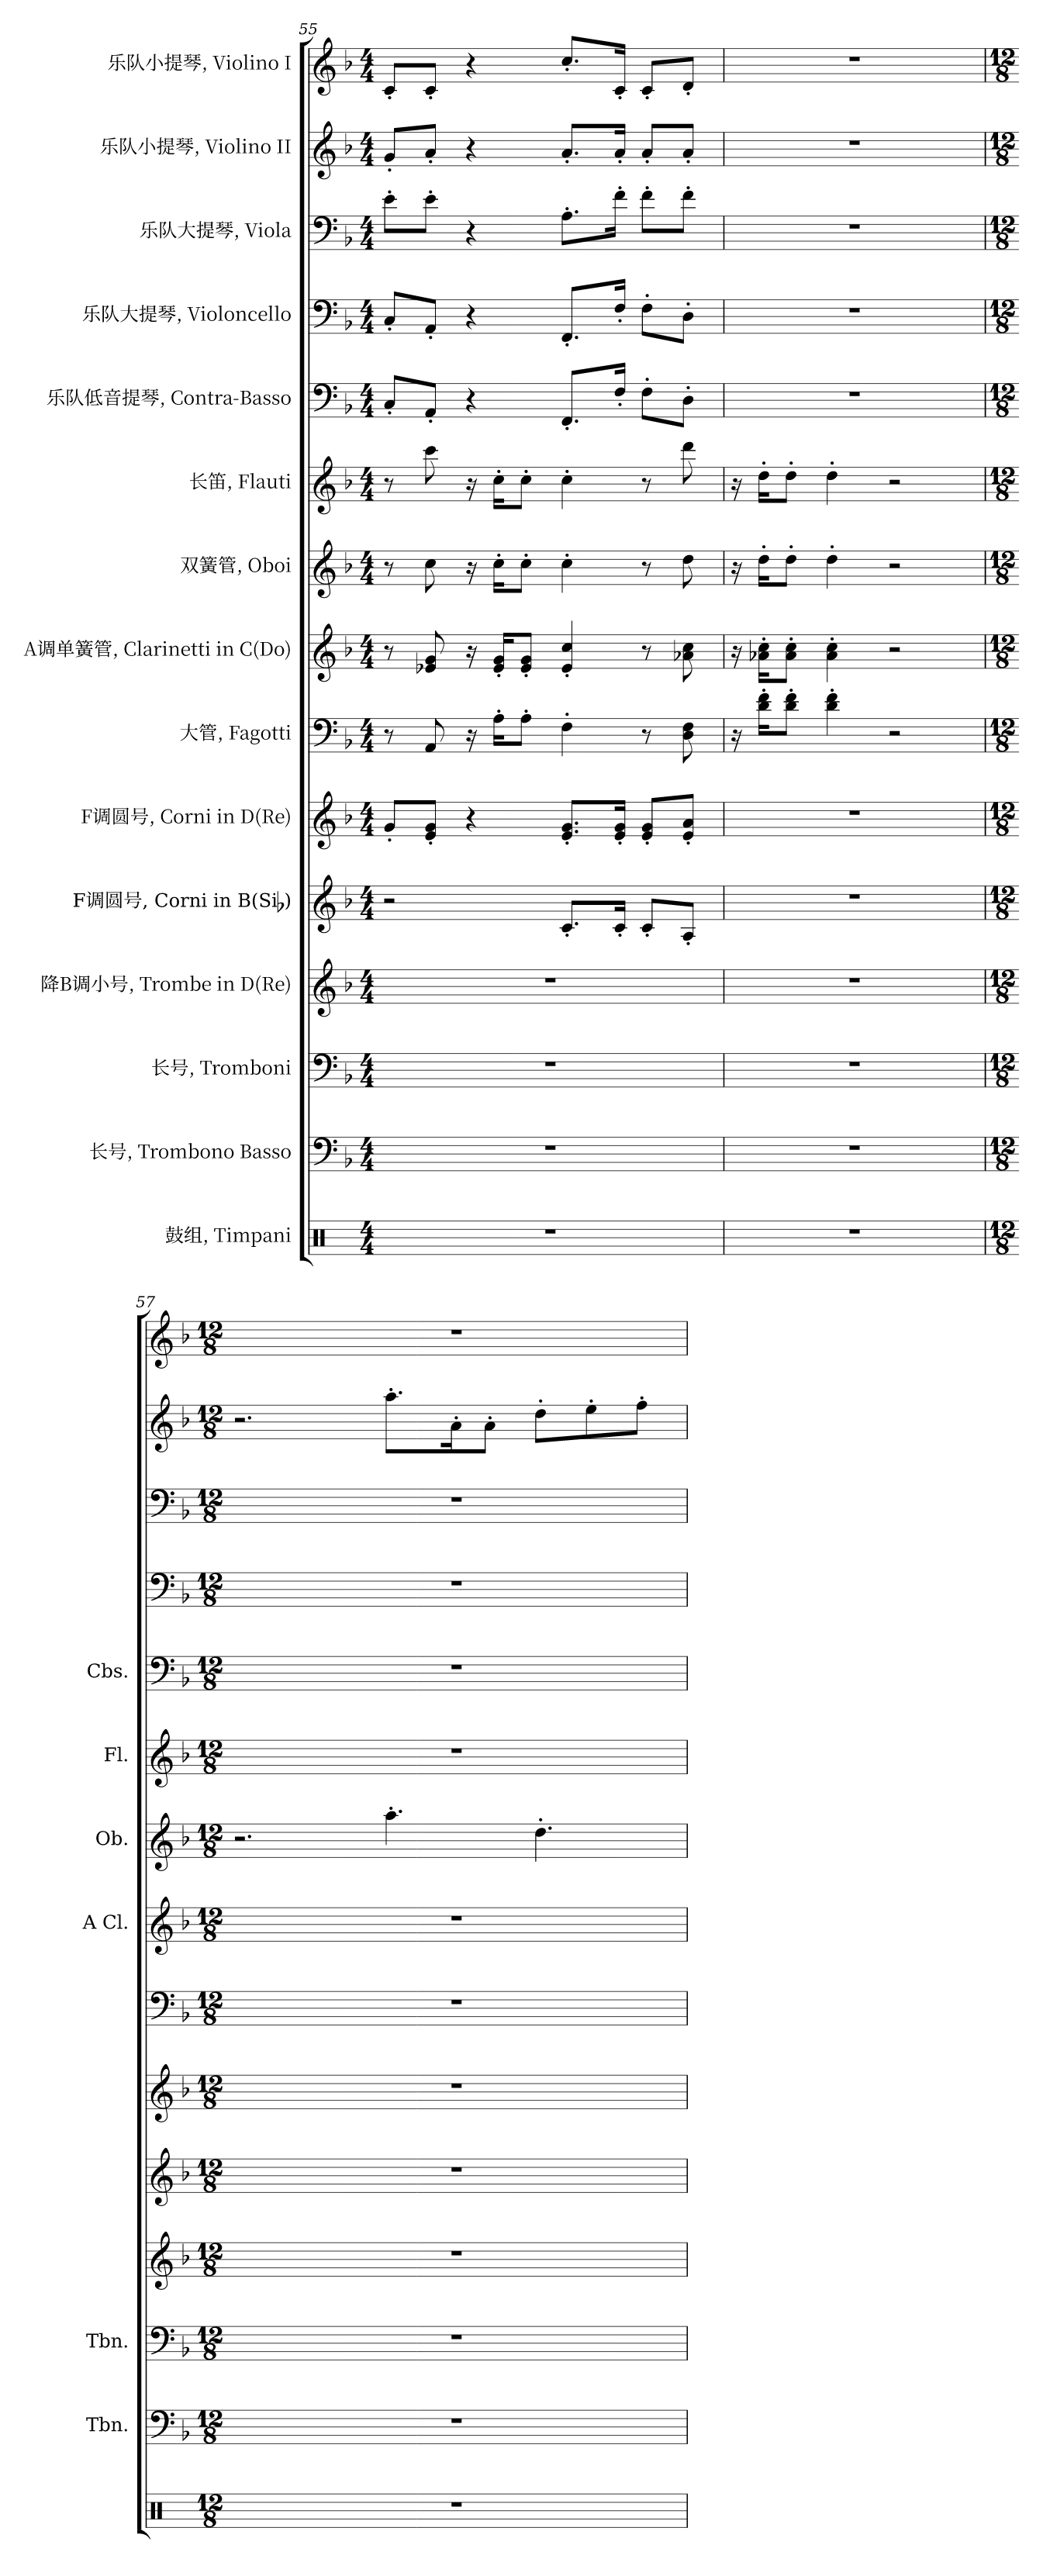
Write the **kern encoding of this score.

**kern	**kern	**kern	**kern	**kern	**kern	**kern	**kern	**kern	**kern	**kern	**kern	**kern	**kern	**kern
*part15	*part14	*part13	*part12	*part11	*part10	*part9	*part8	*part7	*part6	*part5	*part4	*part3	*part2	*part1
*staff15	*staff14	*staff13	*staff12	*staff11	*staff10	*staff9	*staff8	*staff7	*staff6	*staff5	*staff4	*staff3	*staff2	*staff1
*I"鼓组, Timpani	*I"长号, Trombono Basso	*I"长号, Tromboni	*I"降B调小号, Trombe in D(Re)	*I"F调圆号, Corni in B(Si-flat)	*I"F调圆号, Corni in D(Re)	*I"大管, Fagotti	*I"A调单簧管, Clarinetti in C(Do)	*I"双簧管, Oboi	*I"长笛, Flauti	*I"乐队低音提琴, Contra-Basso	*I"乐队大提琴, Violoncello	*I"乐队大提琴, Viola	*I"乐队小提琴, Violino II	*I"乐队小提琴, Violino I
*	*I'Tbn.	*I'Tbn.	*	*	*	*	*I'A Cl.	*I'Ob.	*I'Fl.	*I'Cbs.	*	*	*	*
*clefX	*clefF4	*clefF4	*clefG2	*clefG2	*clefG2	*clefF4	*clefG2	*clefG2	*clefG2	*clefF4	*clefF4	*clefF4	*clefG2	*clefG2
*	*	*	*ITrd1c2	*ITrd4c7	*ITrd4c7	*	*ITrd2c3	*	*	*ITrd7c12	*	*	*	*
*k[]	*k[b-]	*k[b-]	*k[b-e-a-]	*k[b-e-]	*k[b-e-]	*k[b-]	*k[f#c#]	*k[b-]	*k[b-]	*k[b-]	*k[b-]	*k[b-]	*k[b-]	*k[b-]
*M4/4	*M4/4	*M4/4	*M4/4	*M4/4	*M4/4	*M4/4	*M4/4	*M4/4	*M4/4	*M4/4	*M4/4	*M4/4	*M4/4	*M4/4
=55	=55	=55	=55	=55	=55	=55	=55	=55	=55	=55	=55	=55	=55	=55
1r	1r	1r	1r	2r	8c'/L	8r	8r	8r	8r	8CC'/L	8C'/L	8e'\L	8g'/L	8c'/L
.	.	.	.	.	8A/' 8c/'J	8AA/	8cn/ 8e/	8cc\	8ccc\	8AAA'/J	8AA'/J	8e'\J	8a'/J	8c'/J
.	.	.	.	.	4r	16r	16r	16r	16r	4r	4r	4r	4r	4r
.	.	.	.	.	.	16A'\KL	16c/' 16e/'KL	16cc'\KL	16cc'\KL	.	.	.	.	.
.	.	.	.	.	.	8A'\J	8c/' 8e/'J	8cc'\J	8cc'\J	.	.	.	.	.
.	.	.	.	8.F'/L	8.A/' 8.c/'L	4F'\	4c/' 4a/'	4cc'\	4cc'\	8.FFF'/L	8.FF'/L	8.A'\L	8.a'/L	8.cc'/L
.	.	.	.	16F'/Jk	16A/' 16c/'Jk	.	.	.	.	16FF'/Jk	16F'/Jk	16f'\Jk	16a'/Jk	16c'/Jk
.	.	.	.	8F'/L	8A/' 8c/'L	8r	8r	8r	8r	8FF'\L	8F'\L	8f'\L	8a'/L	8c'/L
.	.	.	.	8D'/J	8A/' 8d/'J	8D\ 8F\	8fn\ 8a\	8dd\	8ddd\	8DD'\J	8D'\J	8f'\J	8a'/J	8d'/J
!!LO:PB:g=z
=56	=56	=56	=56	=56	=56	=56	=56	=56	=56	=56	=56	=56	=56	=56
1r	1r	1r	1r	1r	1r	16r	16r	16r	16r	1r	1r	1r	1r	1r
.	.	.	.	.	.	16d\' 16f\'KL	16fn\' 16a\'KL	16dd'\KL	16dd'\KL	.	.	.	.	.
.	.	.	.	.	.	8d\' 8f\'J	8f\' 8a\'J	8dd'\J	8dd'\J	.	.	.	.	.
.	.	.	.	.	.	4d\' 4f\'	4f\' 4a\'	4dd'\	4dd'\	.	.	.	.	.
.	.	.	.	.	.	2r	2r	2r	2r	.	.	.	.	.
=57	=57	=57	=57	=57	=57	=57	=57	=57	=57	=57	=57	=57	=57	=57
*M12/8	*M12/8	*M12/8	*M12/8	*M12/8	*M12/8	*M12/8	*M12/8	*M12/8	*M12/8	*M12/8	*M12/8	*M12/8	*M12/8	*M12/8
1.r	1.r	1.r	1.r	1.r	1.r	1.r	1.r	2.r	1.r	1.r	1.r	1.r	2.r	1.r
.	.	.	.	.	.	.	.	4.aa'\	.	.	.	.	8.aa'\L	.
.	.	.	.	.	.	.	.	.	.	.	.	.	16a'\K	.
.	.	.	.	.	.	.	.	.	.	.	.	.	8a'\J	.
.	.	.	.	.	.	.	.	4.dd'\	.	.	.	.	8dd'\L	.
.	.	.	.	.	.	.	.	.	.	.	.	.	8ee'\	.
.	.	.	.	.	.	.	.	.	.	.	.	.	8ff'\J	.
=	=	=	=	=	=	=	=	=	=	=	=	=	=	=
*-	*-	*-	*-	*-	*-	*-	*-	*-	*-	*-	*-	*-	*-	*-
